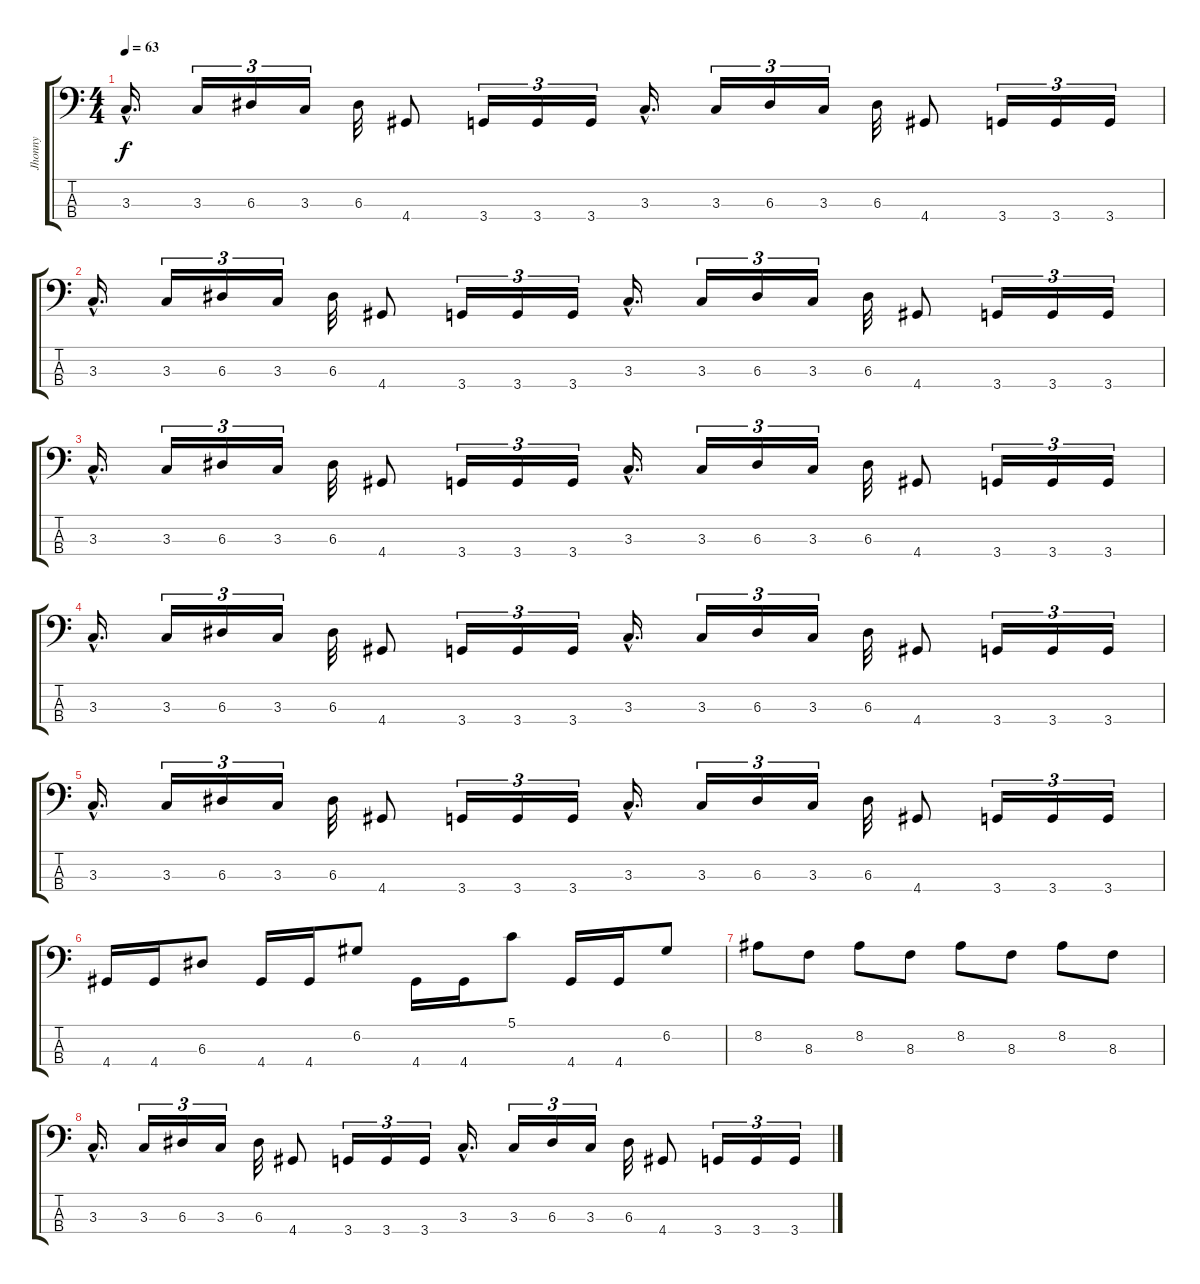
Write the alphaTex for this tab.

\track ("Jhonny" "Jhonny") {instrument electricbassfinger}
\staff {score tabs}
\tuning (G2 D2 A1 E1) {hide}
\ts (4 4)
\tempo 63
\clef f4
\ks c
3.3{hac}.16{d dy f} 3.3.16{tu (3 2)} 6.3.16{tu (3 2)} 3.3.16{tu (3 2)} 6.3.32 4.4.8 3.4.16{tu (3 2)} 3.4.16{tu (3 2)} 3.4.16{tu (3 2)} 3.3{hac}.16{d} 3.3.16{tu (3 2)} 6.3.16{tu (3 2)} 3.3.16{tu (3 2)} 6.3.32 4.4.8 3.4.16{tu (3 2)} 3.4.16{tu (3 2)} 3.4.16{tu (3 2)} |
3.3{hac}.16{d} 3.3.16{tu (3 2)} 6.3.16{tu (3 2)} 3.3.16{tu (3 2)} 6.3.32 4.4.8 3.4.16{tu (3 2)} 3.4.16{tu (3 2)} 3.4.16{tu (3 2)} 3.3{hac}.16{d} 3.3.16{tu (3 2)} 6.3.16{tu (3 2)} 3.3.16{tu (3 2)} 6.3.32 4.4.8 3.4.16{tu (3 2)} 3.4.16{tu (3 2)} 3.4.16{tu (3 2)} |
3.3{hac}.16{d} 3.3.16{tu (3 2)} 6.3.16{tu (3 2)} 3.3.16{tu (3 2)} 6.3.32 4.4.8 3.4.16{tu (3 2)} 3.4.16{tu (3 2)} 3.4.16{tu (3 2)} 3.3{hac}.16{d} 3.3.16{tu (3 2)} 6.3.16{tu (3 2)} 3.3.16{tu (3 2)} 6.3.32 4.4.8 3.4.16{tu (3 2)} 3.4.16{tu (3 2)} 3.4.16{tu (3 2)} |
3.3{hac}.16{d} 3.3.16{tu (3 2)} 6.3.16{tu (3 2)} 3.3.16{tu (3 2)} 6.3.32 4.4.8 3.4.16{tu (3 2)} 3.4.16{tu (3 2)} 3.4.16{tu (3 2)} 3.3{hac}.16{d} 3.3.16{tu (3 2)} 6.3.16{tu (3 2)} 3.3.16{tu (3 2)} 6.3.32 4.4.8 3.4.16{tu (3 2)} 3.4.16{tu (3 2)} 3.4.16{tu (3 2)} |
3.3{hac}.16{d} 3.3.16{tu (3 2)} 6.3.16{tu (3 2)} 3.3.16{tu (3 2)} 6.3.32 4.4.8 3.4.16{tu (3 2)} 3.4.16{tu (3 2)} 3.4.16{tu (3 2)} 3.3{hac}.16{d} 3.3.16{tu (3 2)} 6.3.16{tu (3 2)} 3.3.16{tu (3 2)} 6.3.32 4.4.8 3.4.16{tu (3 2)} 3.4.16{tu (3 2)} 3.4.16{tu (3 2)} |
4.4.16 4.4.16 6.3.8 4.4.16 4.4.16 6.2.8 4.4.16 4.4.16 5.1.8 4.4.16 4.4.16 6.2.8 |
8.2.8 8.3.8 8.2.8 8.3.8 8.2.8 8.3.8 8.2.8 8.3.8 |
3.3{hac}.16{d} 3.3.16{tu (3 2)} 6.3.16{tu (3 2)} 3.3.16{tu (3 2)} 6.3.32 4.4.8 3.4.16{tu (3 2)} 3.4.16{tu (3 2)} 3.4.16{tu (3 2)} 3.3{hac}.16{d} 3.3.16{tu (3 2)} 6.3.16{tu (3 2)} 3.3.16{tu (3 2)} 6.3.32 4.4.8 3.4.16{tu (3 2)} 3.4.16{tu (3 2)} 3.4.16{tu (3 2)}
